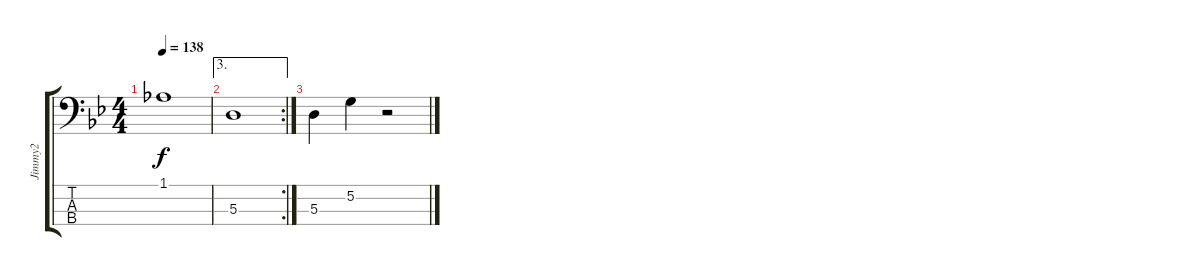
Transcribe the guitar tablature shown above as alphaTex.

\track ("Jimmy2" "Jimmy2") {instrument acousticbass}
\staff {score tabs}
\tuning (G2 D2 A1 E1) {hide}
\ts (4 4)
\tempo 138
\clef f4
\ks bb
1.1.1{dy f} |
\ae 3
\rc 2
5.3.1 |
5.3.4 5.2.4 r.2
